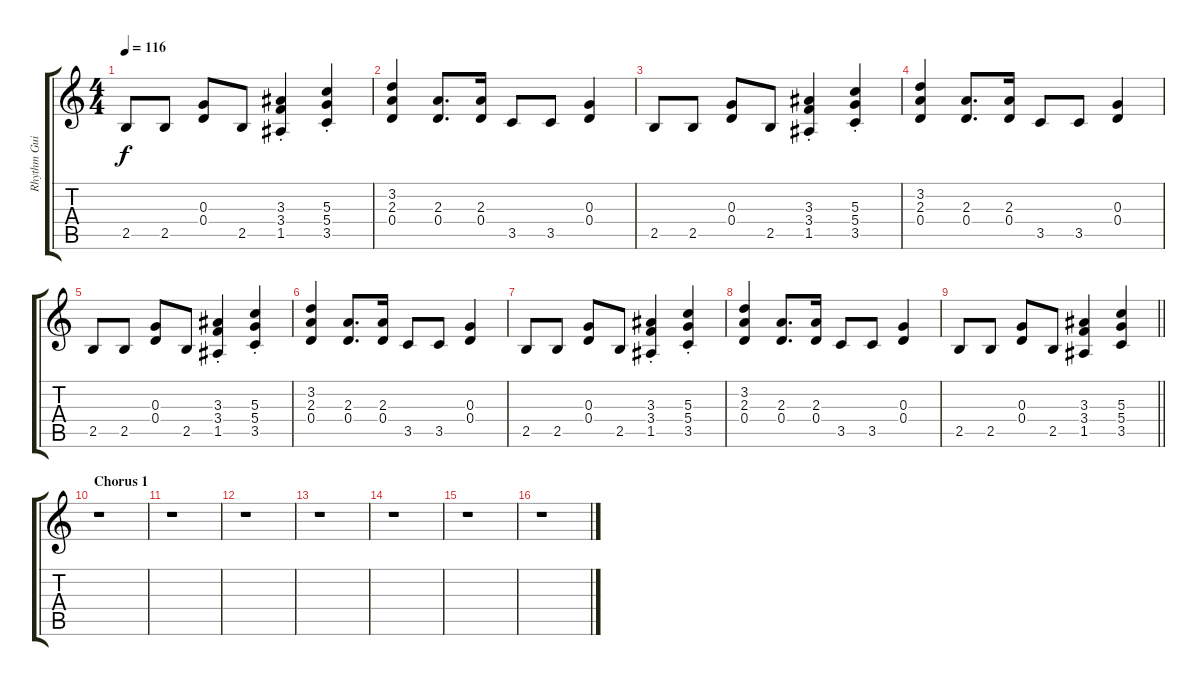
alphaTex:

\track ("Rhythm Guitar" "Rhythm Gui") {instrument overdrivenguitar}
\staff {score tabs}
\tuning (E4 B3 G3 D3 A2 E2) {hide}
\ts (4 4)
\tempo 116
\clef g2
\ks c
2.5.8{dy f} 2.5.8 (0.3 0.4).8 2.5.8 (3.3{st} 3.4{st} 1.5{st}).4 (5.3{st} 5.4{st} 3.5{st}).4 |
(3.2 2.3 0.4).4 (2.3 0.4).8{d} (2.3 0.4).16 3.5.8 3.5.8 (0.3 0.4).4 |
2.5.8 2.5.8 (0.3 0.4).8 2.5.8 (3.3{st} 3.4{st} 1.5{st}).4 (5.3{st} 5.4{st} 3.5{st}).4 |
(3.2 2.3 0.4).4 (2.3 0.4).8{d} (2.3 0.4).16 3.5.8 3.5.8 (0.3 0.4).4 |
2.5.8 2.5.8 (0.3 0.4).8 2.5.8 (3.3{st} 3.4{st} 1.5{st}).4 (5.3{st} 5.4{st} 3.5{st}).4 |
(3.2 2.3 0.4).4 (2.3 0.4).8{d} (2.3 0.4).16 3.5.8 3.5.8 (0.3 0.4).4 |
2.5.8 2.5.8 (0.3 0.4).8 2.5.8 (3.3{st} 3.4{st} 1.5{st}).4 (5.3{st} 5.4{st} 3.5{st}).4 |
(3.2 2.3 0.4).4 (2.3 0.4).8{d} (2.3 0.4).16 3.5.8 3.5.8 (0.3 0.4).4 |
\barLineRight lightlight
2.5.8 2.5.8 (0.3 0.4).8 2.5.8 (3.3 3.4 1.5).4 (5.3 5.4 3.5).4 |
\section ("" "Chorus 1")
r.1 |
r.1 |
r.1 |
r.1 |
r.1 |
r.1 |
r.1
